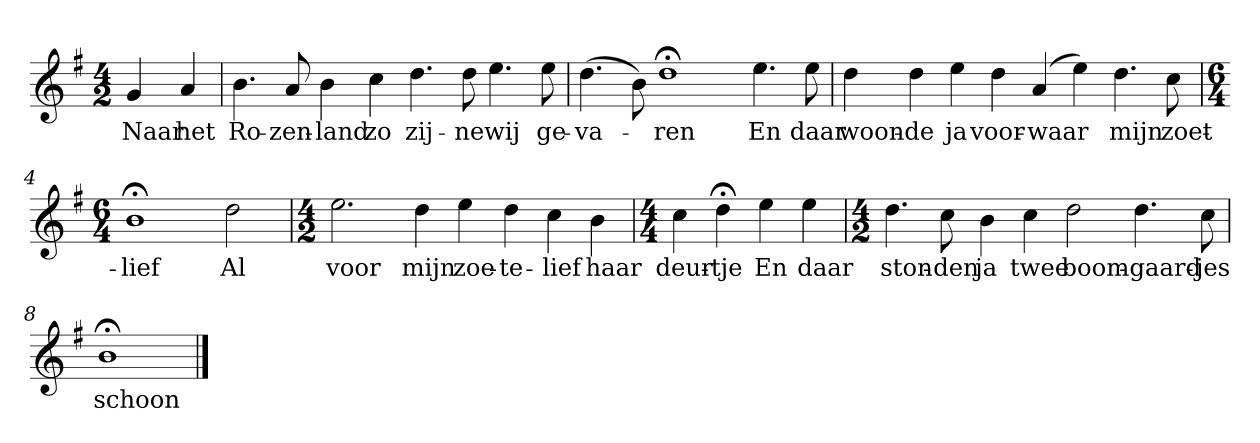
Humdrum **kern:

**kern	**text
*part1	*part1
*staff1	*staff1
*k[f#]	*
*G:	*
*M4/2	*
*MM120	*
=	=
4g	Naar
4a	het
=1	=1
4.b	Ro-
8a	-zen-
4b	-land
4cc	zo
4.dd	zij-
8dd	-ne
4.ee	wij
8ee	ge-
=2	=2
(4.dd	-va-
8b)	.
1dd;<	-ren
4.ee	En
8ee	daar
=3	=3
4dd	woon-
4dd	-de
4ee	ja
4dd	voor-
(4a	-waar
4ee)	.
4.dd	mijn
8cc	zoet-
=4	=4
*M6/4	*
1b;<	-lief
2dd	Al
=5	=5
*M4/2	*
2.ee	voor
4dd	mijn
4ee	zoe-
4dd	-te-
4cc	-lief
4b	haar
=6	=6
*M4/4	*
4cc	deur-
4dd;<	-tje
4ee	En
4ee	daar
=7	=7
*M4/2	*
4.dd	ston-
8cc	-den
4b	ja
4cc	twee
2dd	boom-
4.dd	-gaard-
8cc	-jes
=8	=8
1b;<	schoon
==	==
*-	*-
